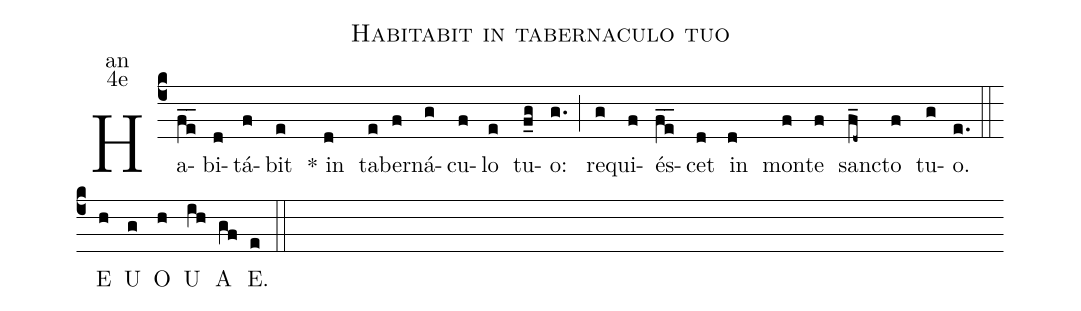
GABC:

name:Habitabit in tabernaculo tuo;
office-part:an;
mode:4e;
%%
(c4) Ha(fe__)bi(d)tá(f)bit(e) <sp>*</sp> in(d) ta(e)ber(f)ná(g)cu(f)lo(e) tu(f_g)o:(g.) (;)
re(g)qui(f)és(fe__)cet(d) in(d) mon(f)te(f) sanc(f_d~)to(f) tu(g)o.(e.) (::)
<eu> E(h) U(g) O(h) U(ih) A(gf) E.(e) </eu> (::)
